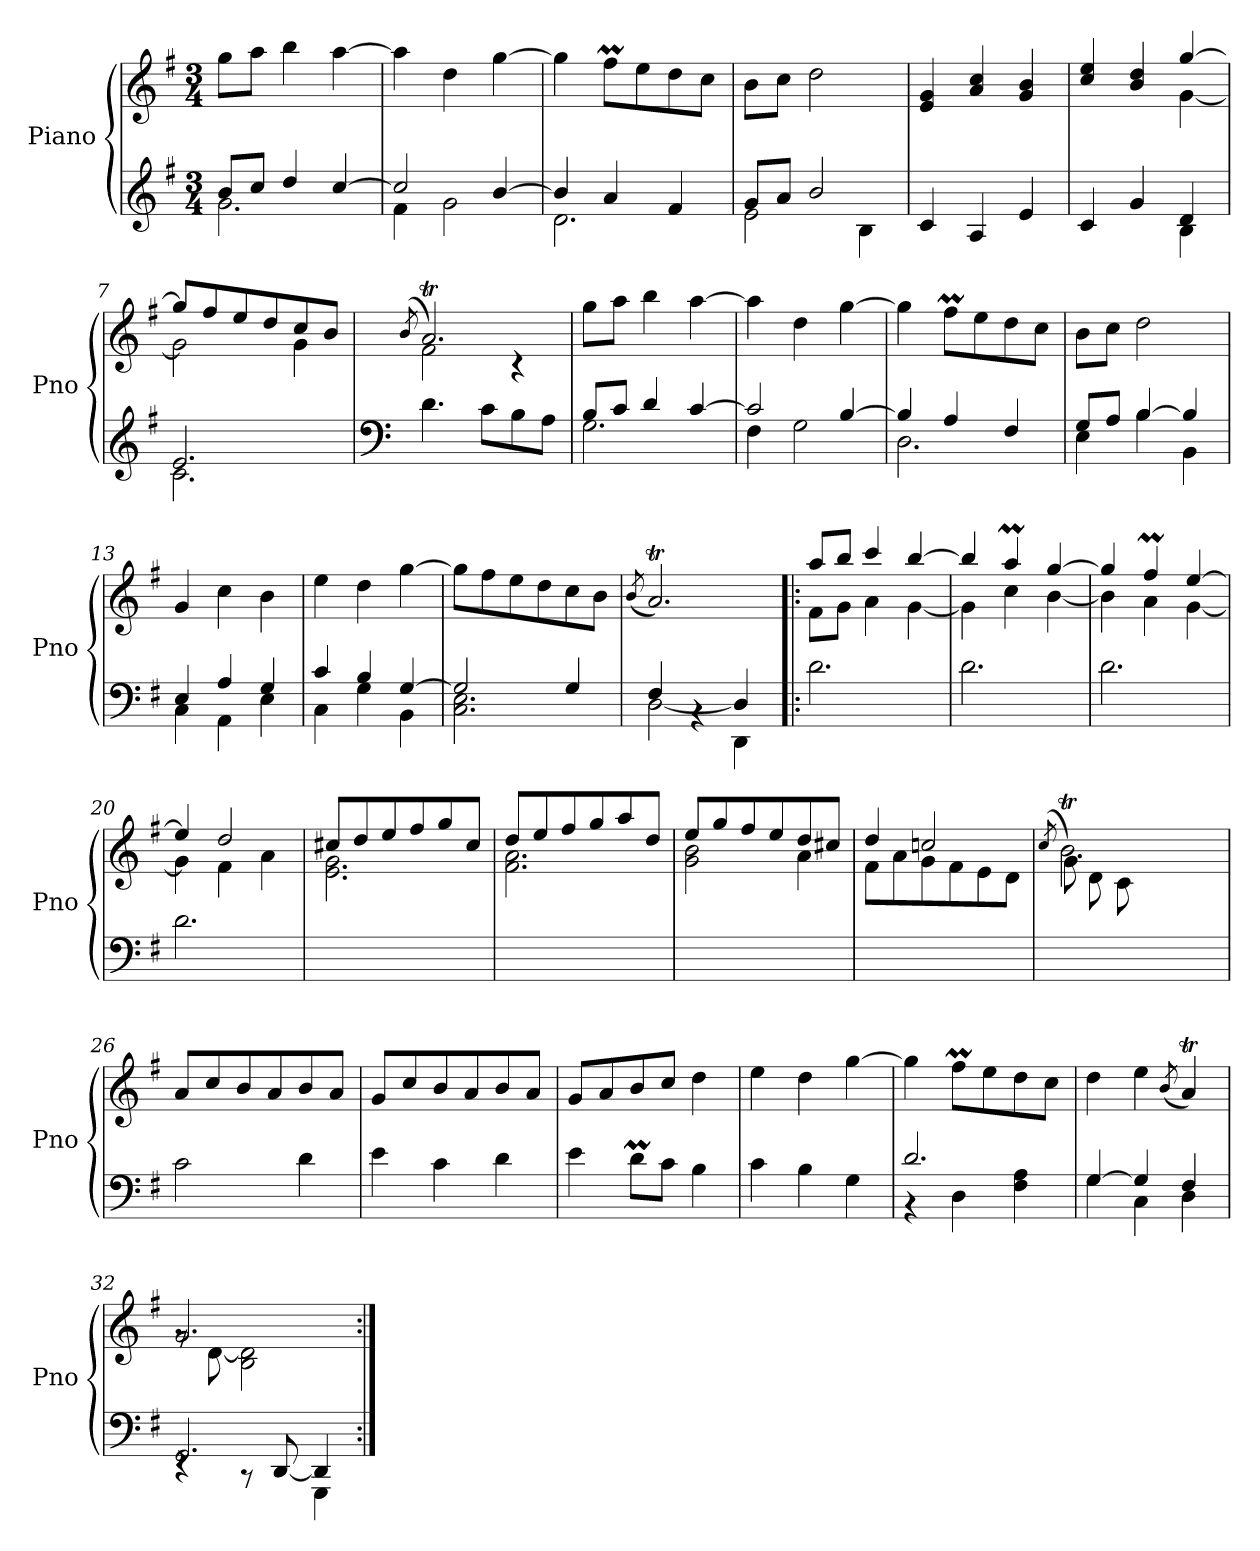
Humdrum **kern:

**kern	**kern
*part1	*part1
*staff2	*staff1
*I"Piano	*
*I'Pno	*
*clefG2	*clefG2
*k[f#]	*k[f#]
*M3/4	*M3/4
*MM120	*MM120
=1	=1
*^	*
8b/L	2.g\	8gg\L
8cc/J	.	8aa\J
4dd/	.	4bb\
[4cc/	.	[4aa\
=2	=2	=2
2cc/]	4f#\	4aa\]
.	2g\	4dd\
[4b/	.	[4gg\
=3	=3	=3
4b/]	2.d\	4gg\]
4a/	.	8ff#m\L
.	.	8ee\
4f#/	.	8dd\
.	.	8cc\J
=4	=4	=4
8g/L	2e\	8b\L
8a/J	.	8cc\J
2b/	.	2dd\
.	4B\	.
*v	*v	*
=5	=5
4c/	4e/ 4g/
4A/	4a/ 4cc/
4e/	4g/ 4b/
=6	=6
*^	*^
4c/	2ryy	4cc/ 4ee/	2ryy
4g/	.	4b/ 4dd/	.
4d/	4B\	[4gg/	[4g\
=7	=7	=7	=7
2.e/	2.c\	8gg/L]	2g\]
.	.	8ff#/	.
.	.	8ee/	.
.	.	8dd/	.
.	.	8cc/	4g\
.	.	8b/J	.
*v	*v	*	*
=8	=8	=8
*clefF4	*	*
.	(<8qb/	.
4.d\	2.aT/)	2f#\
8c\L	.	.
8B\	.	4r
8A\J	.	.
*	*v	*v
!!LO:LB:g=z
=9	=9
*^	*
8B/L	2.G\	8gg\L
8c/J	.	8aa\J
4d/	.	4bb\
[4c/	.	[4aa\
=10	=10	=10
2c/]	4F#\	4aa\]
.	2G\	4dd\
[4B/	.	[4gg\
=11	=11	=11
4B/]	2.D\	4gg\]
4A/	.	8ff#m\L
.	.	8ee\
4F#/	.	8dd\
.	.	8cc\J
=12	=12	=12
8G/L	4E\	8b\L
8A/J	.	8cc\J
[4B/	4B\	2dd\
4B/]	4BB\	.
=13	=13	=13
4E/	4C\	4g/
4A/	4AA\	4cc\
4G/	4E\	4b\
=14	=14	=14
4c/	4C\	4ee\
4B/	4G\	4dd\
[4G/	4BB\	[4gg\
=15	=15	=15
2G/]	2.C\ 2.E\	8gg\L]
.	.	8ff#\
.	.	8ee\
.	.	8dd\
4G/	.	8cc\
.	.	8b\J
=16	=16	=16
.	.	(<8qb/
4F#/	[2D\	2.aT/)
4rBB	.	.
4D/]	4DD\	.
*v	*v	*
!!LO:LB:g=z
=17!|:	=17!|:
*	*^
2.d\	8aa/L	8f#\L
.	8bb/J	8g\J
.	4ccc/	4a\
.	[4bb/	[4g\
=18	=18	=18
2.d\	4bb/]	4g\]
.	4aaM/	4cc\
.	[4gg/	[4b\
=19	=19	=19
2.d\	4gg/]	4b\]
.	4ff#m/	4a\
.	[4ee/	[4g\
=20	=20	=20
2.d\	4ee/]	4g\]
.	2dd/	4f#\
.	.	4a\
=21	=21	=21
2.ryy	8cc#X/L	2.e\ 2.g\
.	8dd/	.
.	8ee/	.
.	8ff#/	.
.	8gg/	.
.	8cc#/J	.
=22	=22	=22
2.ryy	8dd/L	2.f#\ 2.a\
.	8ee/	.
.	8ff#/	.
.	8gg/	.
.	8aa/	.
.	8dd/J	.
=23	=23	=23
2.ryy	8ee/L	2g\ 2b\
.	8gg/	.
.	8ff#/	.
.	8ee/	.
.	8dd/	4a\
.	8cc#X/J	.
=24	=24	=24
2.ryy	4dd/	8f#\L
.	.	8a\
.	2ccn/	8g\
.	.	8f#\
.	.	8e\
.	.	8d\J
!!LO:LB:g=z	!!
=25	=25	=25
.	(<8qcc/	.
4.ryy	2.bt\)	8g\L
.	.	8d\
.	.	8c\
8B\	.	4.ryy
8A\	.	.
8G\J	.	.
*	*v	*v
=26	=26
2c\	8a/L
.	8cc/
.	8b/
.	8a/
4d\	8b/
.	8a/J
=27	=27
4e\	8g/L
.	8cc/
4c\	8b/
.	8a/
4d\	8b/
.	8a/J
=28	=28
4e\	8g/L
.	8a/
8dM\L	8b/
8c\J	8cc/J
4B\	4dd\
=29	=29
4c\	4ee\
4B\	4dd\
4G\	[4gg\
=30	=30
*^	*
2.d/	4r	4gg\]
.	4D\	8ff#m\L
.	.	8ee\
.	4F#\ 4A\	8dd\
.	.	8cc\J
=31	=31	=31
[4G/	4G\	4dd\
4G/]	4C\	4ee\
.	.	(<8qb/
4F#/	4D\	4aT/)
=32	=32	=32
*	*^	*^
2.GG/	4rEE	2ryy	2.g/	8rg
.	.	.	.	[8d\
.	8r	.	.	2B\ 2d\]
.	[8DD/	.	.	.
.	4DD/]	4GGG\	.	.
*v	*v	*v	*	*
*	*v	*v
=:|!	=:|!
*-	*-
